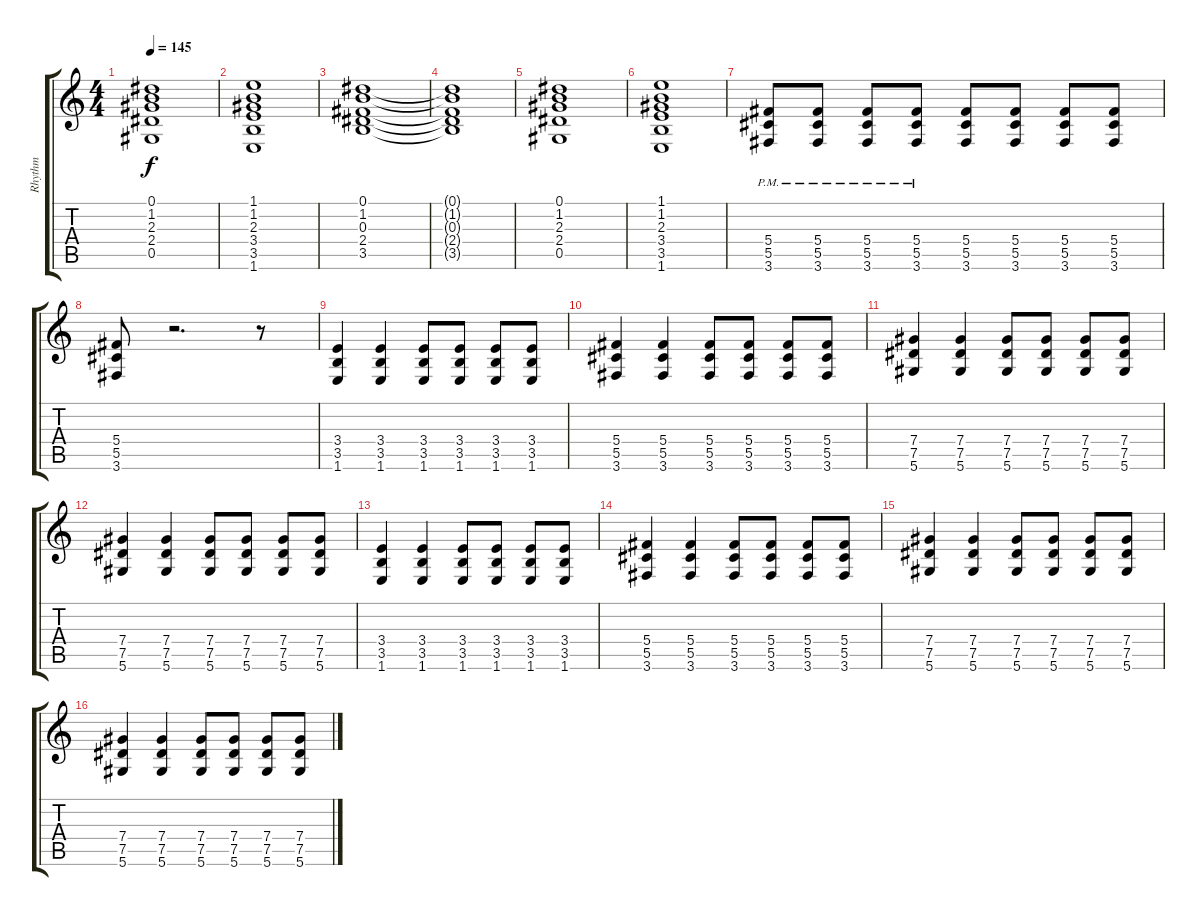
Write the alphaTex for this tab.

\track ("Rhythm" "Rhythm") {instrument acousticguitarsteel}
\staff {score tabs}
\tuning (Eb4 Bb3 Gb3 Db3 Ab2 Eb2) {hide}
\ts (4 4)
\tempo 145
\clef g2
\ks c
(0.1 1.2 2.3 2.4 0.5).1{dy f} |
(1.1 1.2 2.3 3.4 3.5 1.6).1 |
(0.1 1.2 0.3 2.4 3.5).1 |
(0.1{t} 1.2{t} 0.3{t} 2.4{t} 3.5{t}).1 |
(0.1 1.2 2.3 2.4 0.5).1 |
(1.1 1.2 2.3 3.4 3.5 1.6).1 |
(5.4{pm} 5.5{pm} 3.6{pm}).8 (5.4{pm} 5.5{pm} 3.6{pm}).8 (5.4{pm} 5.5{pm} 3.6{pm}).8 (5.4{pm} 5.5{pm} 3.6{pm}).8 (5.4 5.5 3.6).8 (5.4 5.5 3.6).8 (5.4 5.5 3.6).8 (5.4 5.5 3.6).8 |
(5.4 5.5 3.6).8 r.2{d} r.8 |
(3.4 3.5 1.6).4 (3.4 3.5 1.6).4 (3.4 3.5 1.6).8 (3.4 3.5 1.6).8 (3.4 3.5 1.6).8 (3.4 3.5 1.6).8 |
(5.4 5.5 3.6).4 (5.4 5.5 3.6).4 (5.4 5.5 3.6).8 (5.4 5.5 3.6).8 (5.4 5.5 3.6).8 (5.4 5.5 3.6).8 |
(7.4 7.5 5.6).4 (7.4 7.5 5.6).4 (7.4 7.5 5.6).8 (7.4 7.5 5.6).8 (7.4 7.5 5.6).8 (7.4 7.5 5.6).8 |
(7.4 7.5 5.6).4 (7.4 7.5 5.6).4 (7.4 7.5 5.6).8 (7.4 7.5 5.6).8 (7.4 7.5 5.6).8 (7.4 7.5 5.6).8 |
(3.4 3.5 1.6).4 (3.4 3.5 1.6).4 (3.4 3.5 1.6).8 (3.4 3.5 1.6).8 (3.4 3.5 1.6).8 (3.4 3.5 1.6).8 |
(5.4 5.5 3.6).4 (5.4 5.5 3.6).4 (5.4 5.5 3.6).8 (5.4 5.5 3.6).8 (5.4 5.5 3.6).8 (5.4 5.5 3.6).8 |
(7.4 7.5 5.6).4 (7.4 7.5 5.6).4 (7.4 7.5 5.6).8 (7.4 7.5 5.6).8 (7.4 7.5 5.6).8 (7.4 7.5 5.6).8 |
(7.4 7.5 5.6).4 (7.4 7.5 5.6).4 (7.4 7.5 5.6).8 (7.4 7.5 5.6).8 (7.4 7.5 5.6).8 (7.4 7.5 5.6).8
